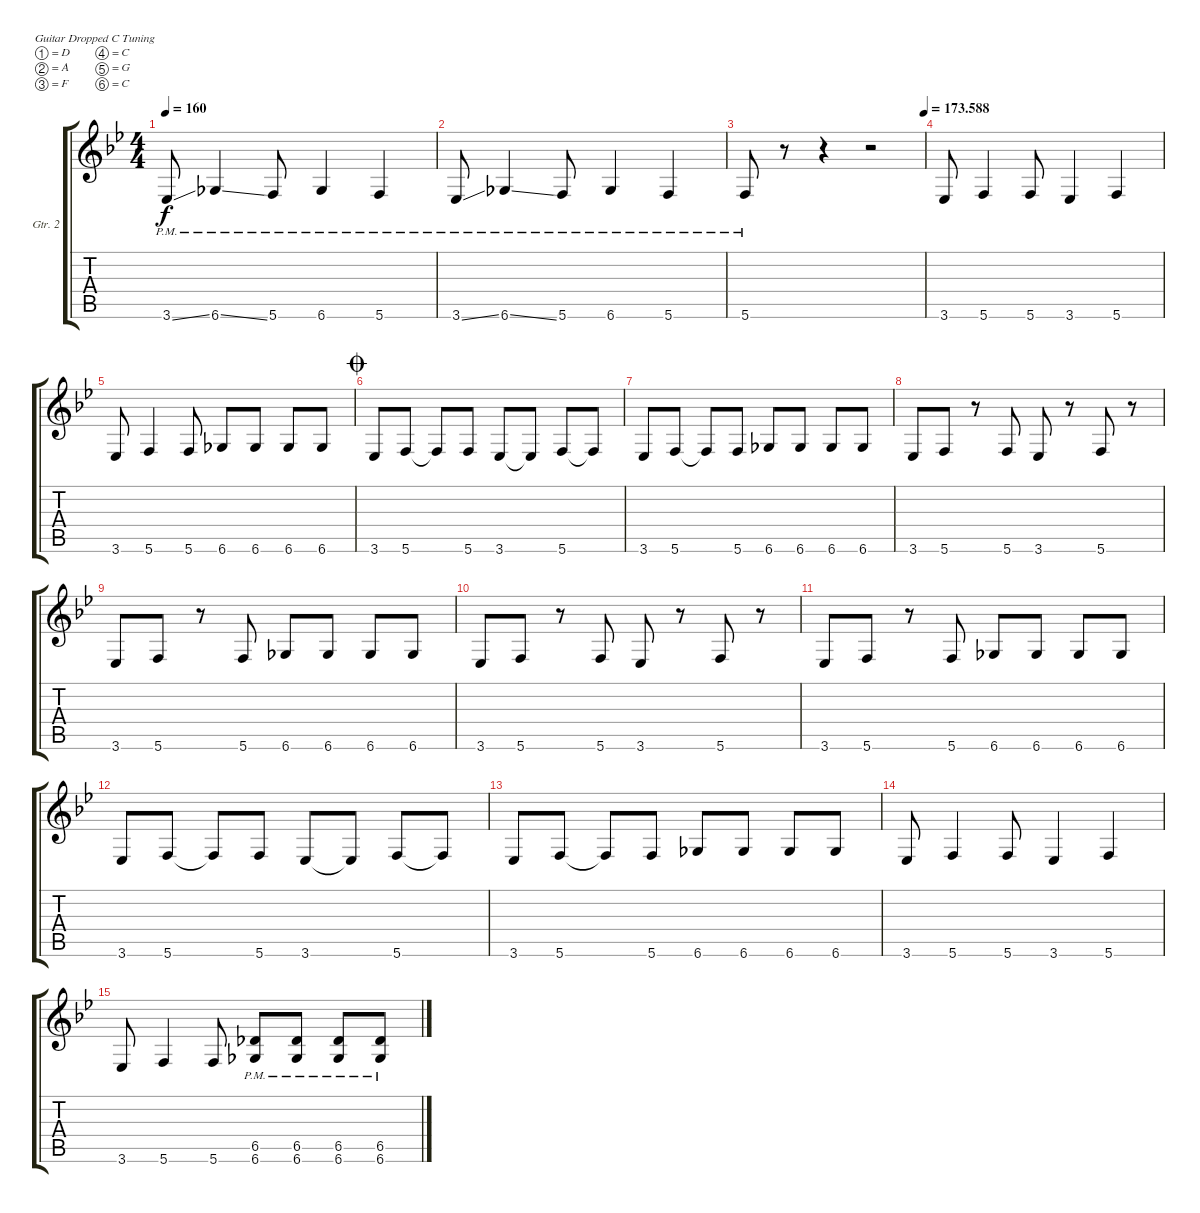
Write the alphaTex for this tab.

\defaultSystemsLayout 4
\bracketExtendMode groupsimilarinstruments
\firstSystemTrackNameOrientation horizontal
\otherSystemsTrackNameOrientation horizontal
\track ("Electric Guitar" "Gtr. 2") {instrument distortionguitar}
\staff {score tabs}
\tuning (D4 A3 F3 C3 G2 C2)
\ts (4 4)
\tempo 160
\clef g2
\ks bb
3.6{ss pm}.8{dy f} 6.6{ss pm}.4 5.6{pm}.8 6.6{pm}.4 5.6{pm}.4 |
3.6{ss pm}.8 6.6{ss pm}.4 5.6{pm}.8 6.6{pm}.4 5.6{pm}.4 |
\tempo (173.588 1)
5.6{pm}.8 r.8 r.4 r.2 |
3.6.8 5.6.4 5.6.8 3.6.4 5.6.4 |
3.6.8 5.6.4 5.6.8 6.6.8 6.6.8 6.6.8 6.6.8 |
\jump coda
3.6.8 5.6.8 5.6{t}.8 5.6.8 3.6.8 3.6{t}.8 5.6.8 5.6{t}.8 |
3.6.8 5.6.8 5.6{t}.8 5.6.8 6.6.8 6.6.8 6.6.8 6.6.8 |
3.6.8 5.6.8 r.8 5.6.8 3.6.8 r.8 5.6.8 r.8 |
3.6.8 5.6.8 r.8 5.6.8 6.6.8 6.6.8 6.6.8 6.6.8 |
3.6.8 5.6.8 r.8 5.6.8 3.6.8 r.8 5.6.8 r.8 |
3.6.8 5.6.8 r.8 5.6.8 6.6.8 6.6.8 6.6.8 6.6.8 |
3.6.8 5.6.8 5.6{t}.8 5.6.8 3.6.8 3.6{t}.8 5.6.8 5.6{t}.8 |
3.6.8 5.6.8 5.6{t}.8 5.6.8 6.6.8 6.6.8 6.6.8 6.6.8 |
3.6.8 5.6.4 5.6.8 3.6.4 5.6.4 |
3.6.8 5.6.4 5.6.8 (6.6{pm} 6.5{pm}).8 (6.6{pm} 6.5{pm}).8 (6.6{pm} 6.5{pm}).8 (6.6{pm} 6.5{pm}).8
